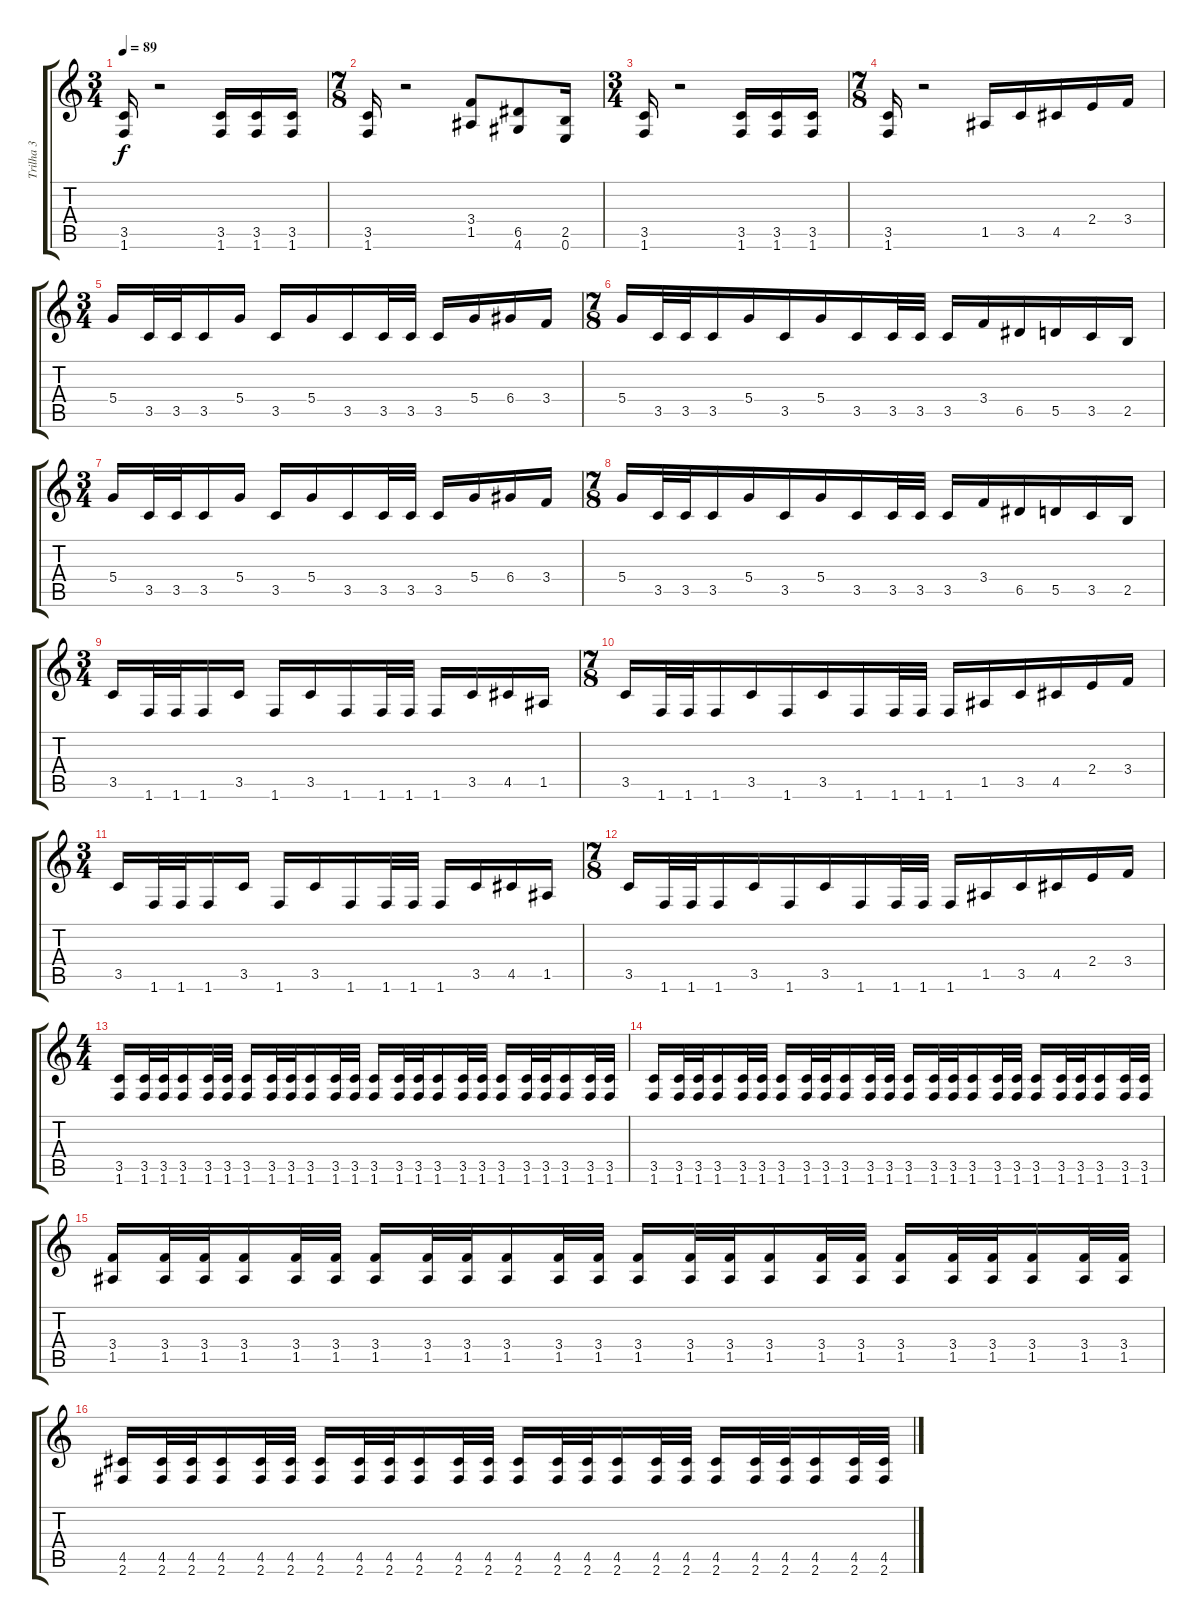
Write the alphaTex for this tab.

\track ("Trilha 3" "Trilha 3") {instrument distortionguitar}
\staff {score tabs}
\tuning (E4 B3 G3 D3 A2 E2) {hide}
\ts (3 4)
\tempo 89
\clef g2
\ks c
(3.5 1.6).16{dy f} r.2 (3.5 1.6).16 (3.5 1.6).16 (3.5 1.6).16 |
\ts (7 8)
(3.5 1.6).16 r.2 (3.4 1.5).8 (6.5 4.6).8 (2.5 0.6).16 |
\ts (3 4)
(3.5 1.6).16 r.2 (3.5 1.6).16 (3.5 1.6).16 (3.5 1.6).16 |
\ts (7 8)
(3.5 1.6).16 r.2 1.5.16 3.5.16 4.5.16 2.4.16 3.4.16 |
\ts (3 4)
5.4.16 3.5.32 3.5.32 3.5.16 5.4.16 3.5.16 5.4.16 3.5.16 3.5.32 3.5.32 3.5.16 5.4.16 6.4.16 3.4.16 |
\ts (7 8)
5.4.16 3.5.32 3.5.32 3.5.16 5.4.16 3.5.16 5.4.16 3.5.16 3.5.32 3.5.32 3.5.16 3.4.16 6.5.16 5.5.16 3.5.16 2.5.16 |
\ts (3 4)
5.4.16 3.5.32 3.5.32 3.5.16 5.4.16 3.5.16 5.4.16 3.5.16 3.5.32 3.5.32 3.5.16 5.4.16 6.4.16 3.4.16 |
\ts (7 8)
5.4.16 3.5.32 3.5.32 3.5.16 5.4.16 3.5.16 5.4.16 3.5.16 3.5.32 3.5.32 3.5.16 3.4.16 6.5.16 5.5.16 3.5.16 2.5.16 |
\ts (3 4)
3.5.16 1.6.32 1.6.32 1.6.16 3.5.16 1.6.16 3.5.16 1.6.16 1.6.32 1.6.32 1.6.16 3.5.16 4.5.16 1.5.16 |
\ts (7 8)
3.5.16 1.6.32 1.6.32 1.6.16 3.5.16 1.6.16 3.5.16 1.6.16 1.6.32 1.6.32 1.6.16 1.5.16 3.5.16 4.5.16 2.4.16 3.4.16 |
\ts (3 4)
3.5.16 1.6.32 1.6.32 1.6.16 3.5.16 1.6.16 3.5.16 1.6.16 1.6.32 1.6.32 1.6.16 3.5.16 4.5.16 1.5.16 |
\ts (7 8)
3.5.16 1.6.32 1.6.32 1.6.16 3.5.16 1.6.16 3.5.16 1.6.16 1.6.32 1.6.32 1.6.16 1.5.16 3.5.16 4.5.16 2.4.16 3.4.16 |
\ts (4 4)
(3.5 1.6).16 (3.5 1.6).32 (3.5 1.6).32 (3.5 1.6).16 (3.5 1.6).32 (3.5 1.6).32 (3.5 1.6).16 (3.5 1.6).32 (3.5 1.6).32 (3.5 1.6).16 (3.5 1.6).32 (3.5 1.6).32 (3.5 1.6).16 (3.5 1.6).32 (3.5 1.6).32 (3.5 1.6).16 (3.5 1.6).32 (3.5 1.6).32 (3.5 1.6).16 (3.5 1.6).32 (3.5 1.6).32 (3.5 1.6).16 (3.5 1.6).32 (3.5 1.6).32 |
(3.5 1.6).16 (3.5 1.6).32 (3.5 1.6).32 (3.5 1.6).16 (3.5 1.6).32 (3.5 1.6).32 (3.5 1.6).16 (3.5 1.6).32 (3.5 1.6).32 (3.5 1.6).16 (3.5 1.6).32 (3.5 1.6).32 (3.5 1.6).16 (3.5 1.6).32 (3.5 1.6).32 (3.5 1.6).16 (3.5 1.6).32 (3.5 1.6).32 (3.5 1.6).16 (3.5 1.6).32 (3.5 1.6).32 (3.5 1.6).16 (3.5 1.6).32 (3.5 1.6).32 |
(3.4 1.5).16 (3.4 1.5).32 (3.4 1.5).32 (3.4 1.5).16 (3.4 1.5).32 (3.4 1.5).32 (3.4 1.5).16 (3.4 1.5).32 (3.4 1.5).32 (3.4 1.5).16 (3.4 1.5).32 (3.4 1.5).32 (3.4 1.5).16 (3.4 1.5).32 (3.4 1.5).32 (3.4 1.5).16 (3.4 1.5).32 (3.4 1.5).32 (3.4 1.5).16 (3.4 1.5).32 (3.4 1.5).32 (3.4 1.5).16 (3.4 1.5).32 (3.4 1.5).32 |
(4.5 2.6).16 (4.5 2.6).32 (4.5 2.6).32 (4.5 2.6).16 (4.5 2.6).32 (4.5 2.6).32 (4.5 2.6).16 (4.5 2.6).32 (4.5 2.6).32 (4.5 2.6).16 (4.5 2.6).32 (4.5 2.6).32 (4.5 2.6).16 (4.5 2.6).32 (4.5 2.6).32 (4.5 2.6).16 (4.5 2.6).32 (4.5 2.6).32 (4.5 2.6).16 (4.5 2.6).32 (4.5 2.6).32 (4.5 2.6).16 (4.5 2.6).32 (4.5 2.6).32
